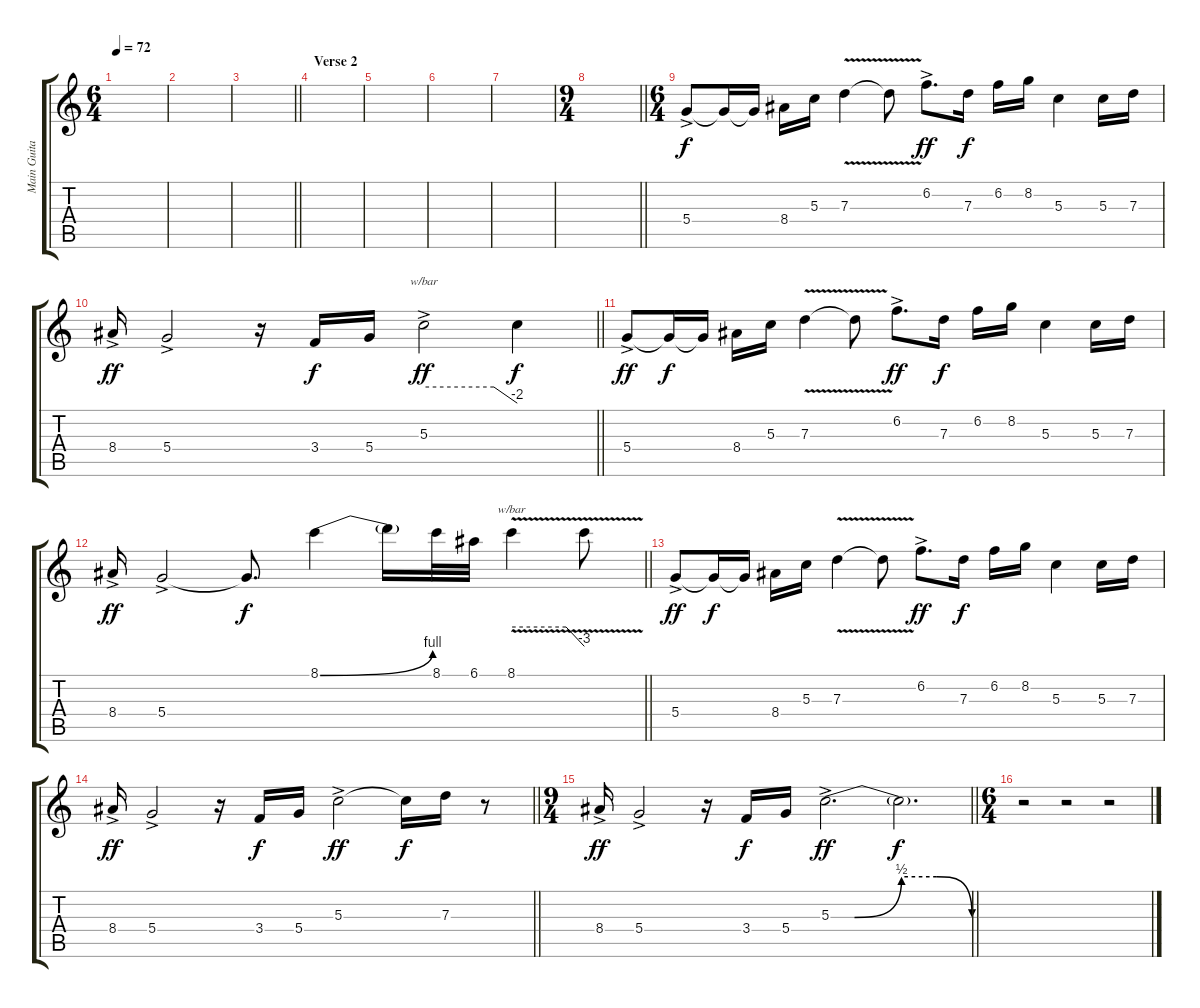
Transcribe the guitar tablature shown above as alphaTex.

\track ("Main Guitar " "Main Guita") {instrument overdrivenguitar}
\staff {score tabs}
\tuning (E4 B3 G3 D3 A2 E2) {hide}
\ts (6 4)
\tempo 72
\clef g2
\ks c
|
|
\barLineRight lightlight
|
\section ("" "Verse 2")
|
|
|
|
\ts (9 4)
\barLineRight lightlight
|
\ts (6 4)
\section ("" "")
5.4{ac}.8 5.4{t}.16{dy f} 5.4{t}.16 8.4.16 5.3.16 7.3{v}.4 7.3{t}.8 6.2{ac}.8{d dy ff} 7.3.16{dy f} 6.2.16 8.2.16 5.3.4 5.3.16 7.3.16 |
\barLineRight lightlight
8.4{ac}.16{dy ff} 5.4{ac}.2 r.16 3.4.16{dy f} 5.4.16 5.3{ac}.2{tbe (custom default 0 0 45 0 60 -8) dy ff} 5.3{t}.4{dy f} |
5.4{ac}.8{dy ff} 5.4{t}.16{dy f} 5.4{t}.16 8.4.16 5.3.16 7.3{v}.4 7.3{t}.8 6.2{ac}.8{d dy ff} 7.3.16{dy f} 6.2.16 8.2.16 5.3.4 5.3.16 7.3.16 |
\barLineRight lightlight
8.4{ac}.16{dy ff} 5.4{ac}.2 5.4{t}.8{d dy f} 8.1{be (bend 0 0 60 4)}.4 8.1{t}.16 8.1.32 6.1.32 8.1{v}.4{tbe (custom default 0 0 45 0 60 -12)} 8.1{t}.8 |
5.4{ac}.8{dy ff} 5.4{t}.16{dy f} 5.4{t}.16 8.4.16 5.3.16 7.3{v}.4 7.3{t}.8 6.2{ac}.8{d dy ff} 7.3.16{dy f} 6.2.16 8.2.16 5.3.4 5.3.16 7.3.16 |
\barLineRight lightlight
8.4{ac}.16{dy ff} 5.4{ac}.2 r.16 3.4.16{dy f} 5.4.16 5.3{ac}.2{dy ff} 5.3{t}.16{dy f} 7.3.16 r.8 |
\ts (9 4)
\barLineRight lightlight
8.4{ac}.16{dy ff} 5.4{ac}.2 r.16 3.4.16{dy f} 5.4.16 5.3{be (custom 0 0 10 0 30 2 45 2 60 0) ac}.2{d dy ff} 5.3{t}.2{d dy f} |
\ts (6 4)
\section ("" "")
r.2 r.2 r.2
